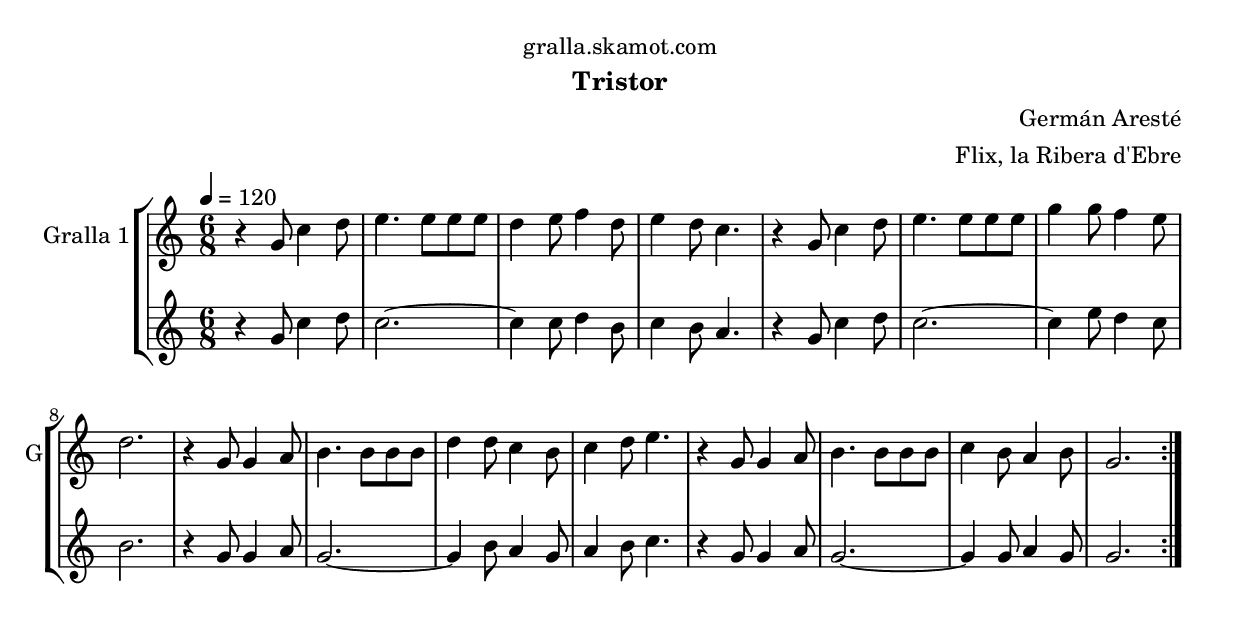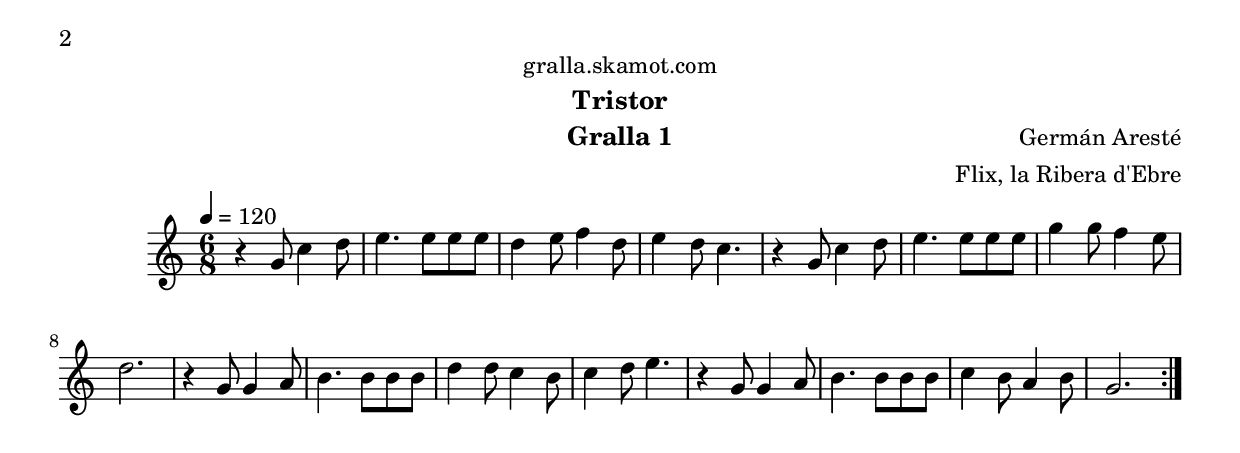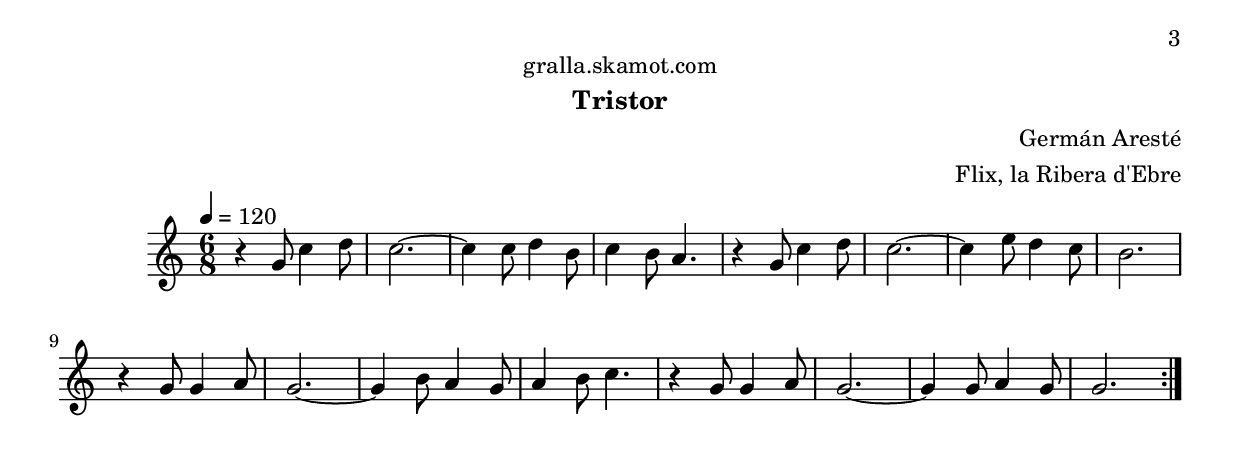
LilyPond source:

\version "2.16.2"

\header {
  dedication="gralla.skamot.com"
  title=""
  subtitle="Tristor"
  subsubtitle=""
  poet=""
  meter=""
  piece=""
  composer="Germán Aresté"
  arranger="Flix, la Ribera d'Ebre"
  opus=""
  instrument=""
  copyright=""
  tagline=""
}

liniaroAa =
\relative g'
{
  \tempo 4=120
  \clef treble
  \key c \major
  \time 6/8
  \repeat volta 2 { r4 g8 c4 d8  |
  e4. e8 e e  |
  d4 e8 f4 d8  |
  e4 d8 c4.  |
  %05
  r4 g8 c4 d8  |
  e4. e8 e e  |
  g4 g8 f4 e8  |
  d2.  |
  r4 g,8 g4 a8  |
  %10
  b4. b8 b b  |
  d4 d8 c4 b8  |
  c4 d8 e4.  |
  r4 g,8 g4 a8  |
  b4. b8 b b  |
  %15
  c4 b8 a4 b8  |
  g2.  | }
}

liniaroAb =
\relative g'
{
  \tempo 4=120
  \clef treble
  \key c \major
  \time 6/8
  \repeat volta 2 { r4 g8 c4 d8  |
  c2. ~  |
  c4 c8 d4 b8  |
  c4 b8 a4.  |
  %05
  r4 g8 c4 d8  |
  c2. ~  |
  c4 e8 d4 c8  |
  b2.  |
  r4 g8 g4 a8  |
  %10
  g2. ~  |
  g4 b8 a4 g8  |
  a4 b8 c4.  |
  r4 g8 g4 a8  |
  g2. ~  |
  %15
  g4 g8 a4 g8  |
  g2.  | }
}

\bookpart {
  \score {
    \new StaffGroup {
      \override Score.RehearsalMark #'self-alignment-X = #LEFT
      <<
        \new Staff \with {instrumentName = #"Gralla 1" shortInstrumentName = #"G"} \liniaroAa
        \new Staff \with {instrumentName = #"" shortInstrumentName = #" "} \liniaroAb
      >>
    }
    \layout {}
  }
  \score { \unfoldRepeats
    \new StaffGroup {
      \override Score.RehearsalMark #'self-alignment-X = #LEFT
      <<
        \new Staff \with {instrumentName = #"Gralla 1" shortInstrumentName = #"G"} \liniaroAa
        \new Staff \with {instrumentName = #"" shortInstrumentName = #" "} \liniaroAb
      >>
    }
    \midi {
      \set Staff.midiInstrument = "oboe"
      \set DrumStaff.midiInstrument = "drums"
    }
  }
}

\bookpart {
  \header {instrument="Gralla 1"}
  \score {
    \new StaffGroup {
      \override Score.RehearsalMark #'self-alignment-X = #LEFT
      <<
        \new Staff \liniaroAa
      >>
    }
    \layout {}
  }
  \score { \unfoldRepeats
    \new StaffGroup {
      \override Score.RehearsalMark #'self-alignment-X = #LEFT
      <<
        \new Staff \liniaroAa
      >>
    }
    \midi {
      \set Staff.midiInstrument = "oboe"
      \set DrumStaff.midiInstrument = "drums"
    }
  }
}

\bookpart {
  \header {instrument=""}
  \score {
    \new StaffGroup {
      \override Score.RehearsalMark #'self-alignment-X = #LEFT
      <<
        \new Staff \liniaroAb
      >>
    }
    \layout {}
  }
  \score { \unfoldRepeats
    \new StaffGroup {
      \override Score.RehearsalMark #'self-alignment-X = #LEFT
      <<
        \new Staff \liniaroAb
      >>
    }
    \midi {
      \set Staff.midiInstrument = "oboe"
      \set DrumStaff.midiInstrument = "drums"
    }
  }
}

